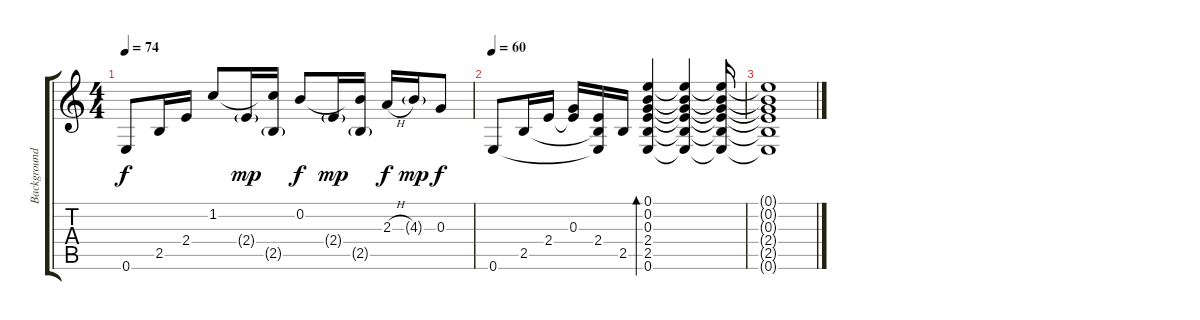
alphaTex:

\track ("Background Guitar" "Background") {instrument acousticguitarsteel}
\staff {score tabs}
\tuning (E4 B3 G3 D3 A2 E2) {hide}
\ts (4 4)
\tempo 74
\clef g2
\ks c
0.6.8{dy f} 2.5.16 2.4.16 1.2.8 2.4{g}.16{dy mp} (1.2{t} 2.5{g}).16 0.2.8{dy f} 2.4{g}.16{dy mp} (0.2{t} 2.5{g}).16 2.3{h}.16{dy f} 4.3{g}.16{dy mp} 0.3.8{dy f} |
\tempo 60
0.6.8 2.5.16 2.4.16 (0.3 2.4{t}).16 (2.4 2.5{t} 0.6{t}).16 2.5.16 (0.1 0.2 0.3 2.4 2.5 0.6).4{bd 480 volume 0} (0.1{t} 0.2{t} 0.3{t} 2.4{t} 2.5{t} 0.6{t}).4 (0.1{t} 0.2{t} 0.3{t} 2.4{t} 2.5{t} 0.6{t}).16 |
(0.1{t} 0.2{t} 0.3{t} 2.4{t} 2.5{t} 0.6{t}).1
